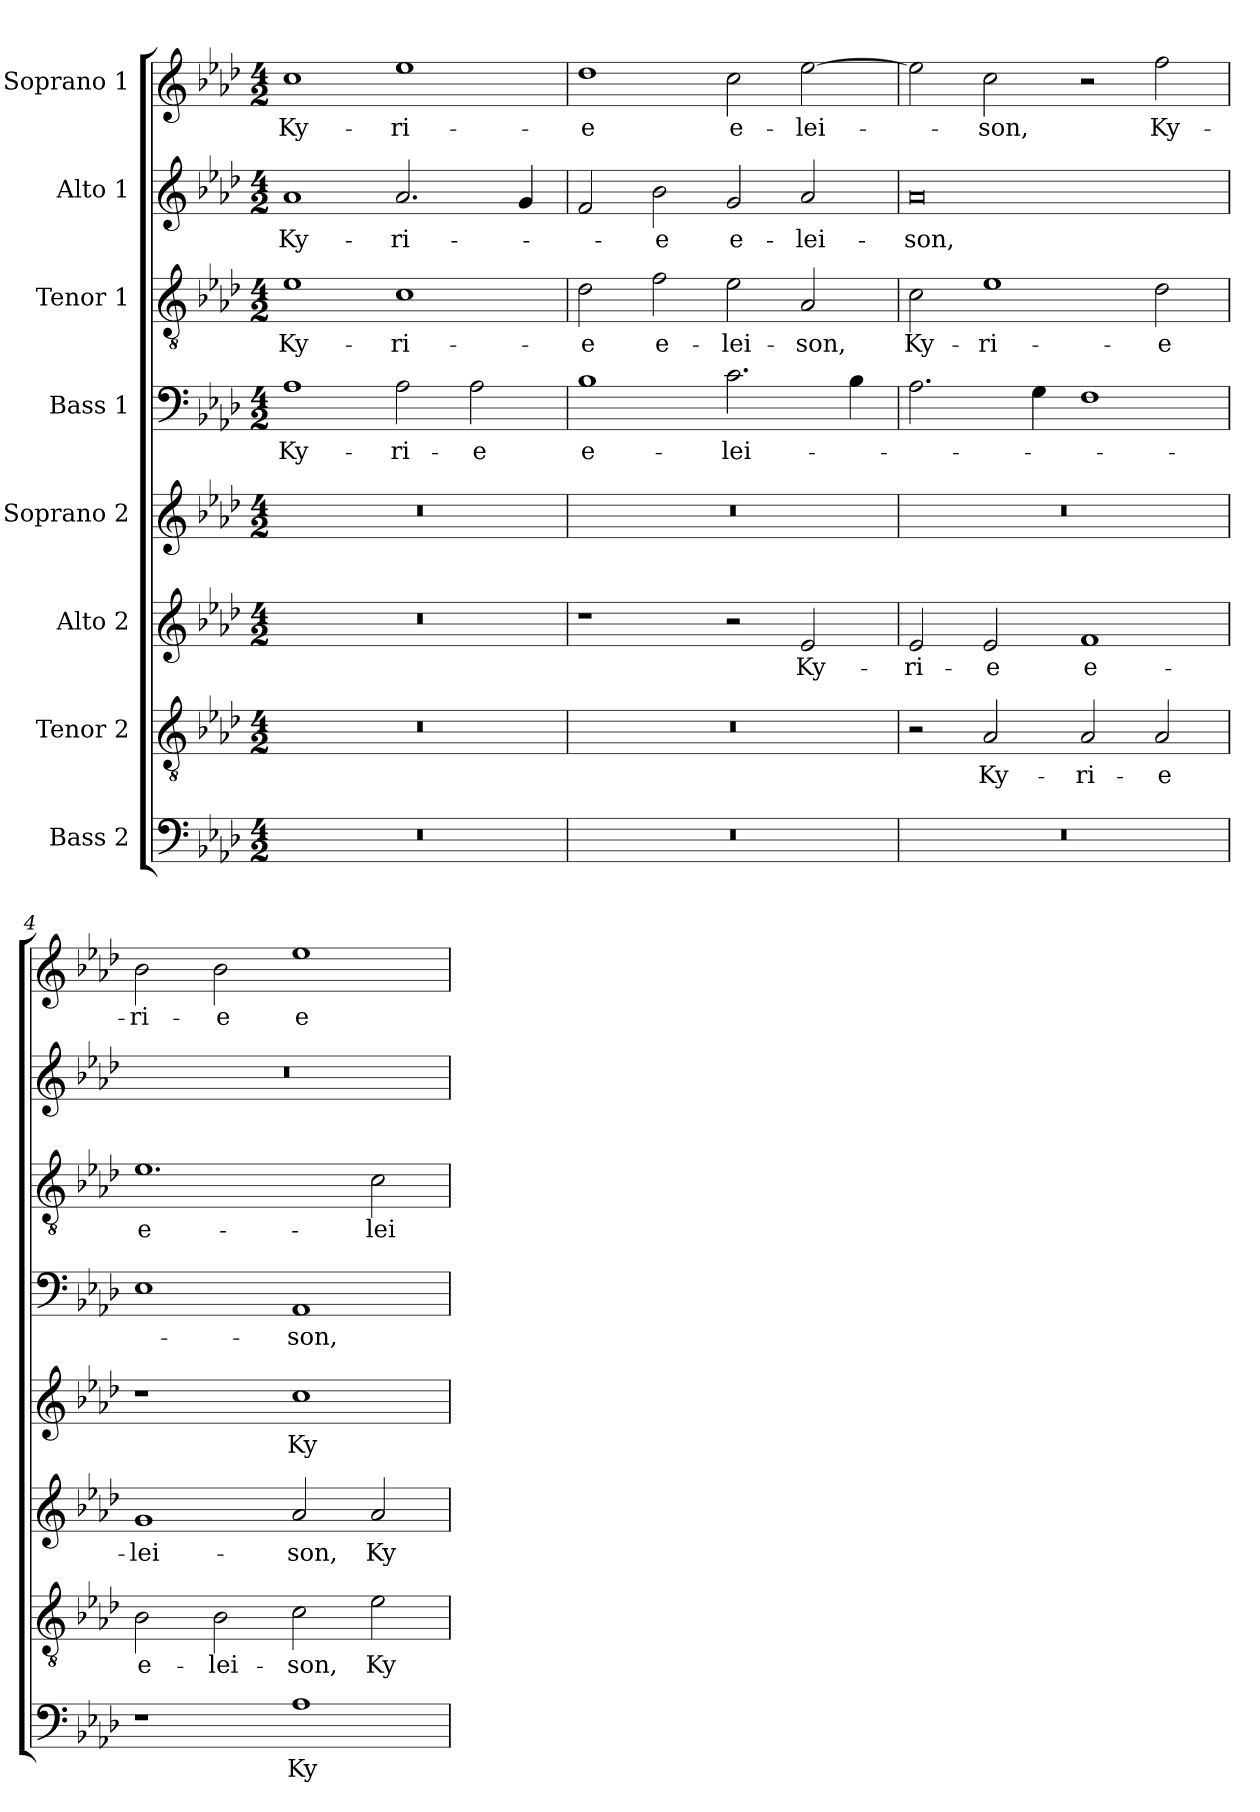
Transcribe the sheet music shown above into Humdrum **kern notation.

**kern	**text	**kern	**text	**kern	**text	**kern	**text	**kern	**text	**kern	**text	**kern	**text	**kern	**text
*part8	*part8	*part7	*part7	*part6	*part6	*part5	*part5	*part4	*part4	*part3	*part3	*part2	*part2	*part1	*part1
*staff8	*staff8	*staff7	*staff7	*staff6	*staff6	*staff5	*staff5	*staff4	*staff4	*staff3	*staff3	*staff2	*staff2	*staff1	*staff1
*I"Bass 2	*	*I"Tenor 2	*	*I"Alto 2	*	*I"Soprano 2	*	*I"Bass 1	*	*I"Tenor 1	*	*I"Alto 1	*	*I"Soprano 1	*
*clefF4	*	*clefGv2	*	*clefG2	*	*clefG2	*	*clefF4	*	*clefGv2	*	*clefG2	*	*clefG2	*
*k[b-e-a-d-]	*	*k[b-e-a-d-]	*	*k[b-e-a-d-]	*	*k[b-e-a-d-]	*	*k[b-e-a-d-]	*	*k[b-e-a-d-]	*	*k[b-e-a-d-]	*	*k[b-e-a-d-]	*
*A-:	*	*A-:	*	*A-:	*	*A-:	*	*A-:	*	*A-:	*	*A-:	*	*A-:	*
*M4/2	*	*M4/2	*	*M4/2	*	*M4/2	*	*M4/2	*	*M4/2	*	*M4/2	*	*M4/2	*
=1	=1	=1	=1	=1	=1	=1	=1	=1	=1	=1	=1	=1	=1	=1	=1
0r	.	0r	.	0r	.	0r	.	1A-	Ky-	1e-	Ky-	1a-	Ky-	1cc	Ky-
.	.	.	.	.	.	.	.	2A-\	-ri-	1c	-ri-	2.a-/	-ri-	1ee-	-ri-
.	.	.	.	.	.	.	.	2A-\	-e	.	.	.	.	.	.
.	.	.	.	.	.	.	.	.	.	.	.	4g/	.	.	.
=2	=2	=2	=2	=2	=2	=2	=2	=2	=2	=2	=2	=2	=2	=2	=2
0r	.	0r	.	1r	.	0r	.	1B-	e-	2d-\	-e	2f/	.	1dd-	-e
.	.	.	.	.	.	.	.	.	.	2f\	e-	2b-\	-e	.	.
.	.	.	.	2r	.	.	.	2.c\	-lei-	2e-\	-lei-	2g/	e-	2cc\	e-
.	.	.	.	2e-/	Ky-	.	.	.	.	2A-/	-son,	2a-/	-lei-	[2ee-\	-lei-
.	.	.	.	.	.	.	.	4B-\	.	.	.	.	.	.	.
=3	=3	=3	=3	=3	=3	=3	=3	=3	=3	=3	=3	=3	=3	=3	=3
0r	.	2r	.	2e-/	-ri-	0r	.	2.A-\	.	2c\	Ky-	0a-	-son,	2ee-\]	.
.	.	2A-/	Ky-	2e-/	-e	.	.	.	.	1e-	-ri-	.	.	2cc\	-son,
.	.	.	.	.	.	.	.	4G\	.	.	.	.	.	.	.
.	.	2A-/	-ri-	1f	e-	.	.	1F	.	.	.	.	.	2r	.
.	.	2A-/	-e	.	.	.	.	.	.	2d-\	-e	.	.	2ff\	Ky-
=4	=4	=4	=4	=4	=4	=4	=4	=4	=4	=4	=4	=4	=4	=4	=4
1r	.	2B-\	e-	1g	-lei-	1r	.	1E-	.	1.e-	e-	0r	.	2b-\	-ri-
.	.	2B-\	-lei-	.	.	.	.	.	.	.	.	.	.	2b-\	-e
1A-	Ky-	2c\	-son,	2a-/	-son,	1cc	Ky-	1AA-	-son,	.	.	.	.	1ee-	e-
.	.	2e-\	Ky-	2a-/	Ky-	.	.	.	.	2c\	-lei-	.	.	.	.
=	=	=	=	=	=	=	=	=	=	=	=	=	=	=	=
*-	*-	*-	*-	*-	*-	*-	*-	*-	*-	*-	*-	*-	*-	*-	*-
